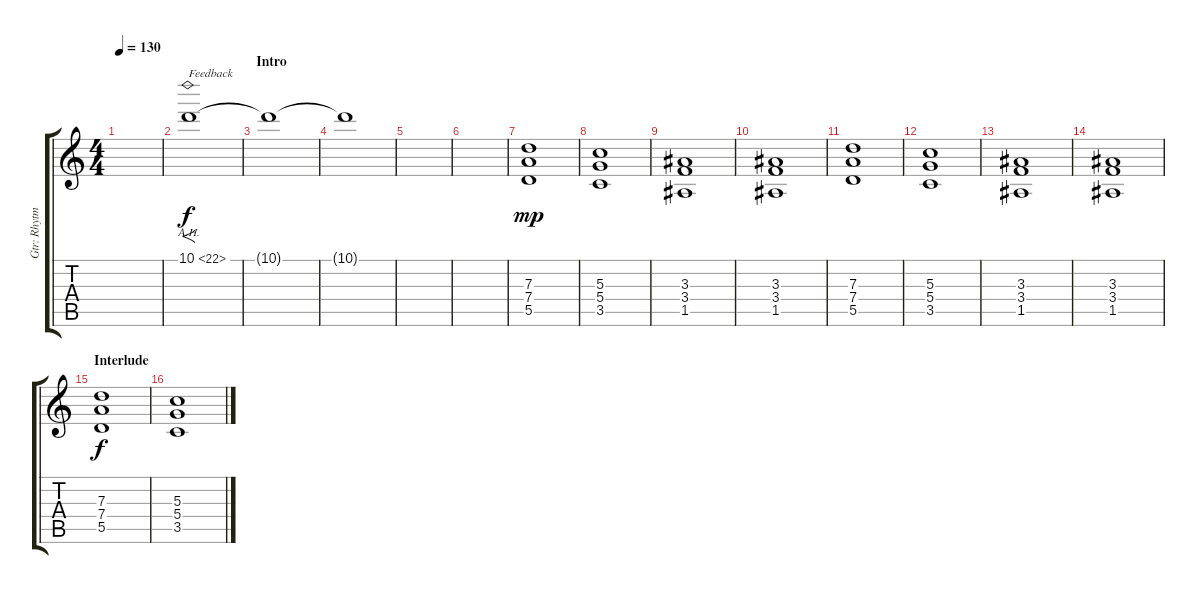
\track ("Gtr: Rhytm" "Gtr: Rhytm") {instrument distortionguitar}
\staff {score tabs}
\tuning (E4 B3 G3 D3 A2 E2) {hide}
\ts (4 4)
\tempo 130
\clef g2
\ks c
|
10.1{ah 12}.1{f txt "Feedback"} |
\section ("" "Intro")
10.1{t}.1{dy f volume 3} |
10.1{t}.1 |
|
|
(7.3 7.4 5.5).1{dy mp volume 15} |
(5.3 5.4 3.5).1 |
(3.3 3.4 1.5).1 |
(3.3 3.4 1.5).1 |
(7.3 7.4 5.5).1 |
(5.3 5.4 3.5).1 |
(3.3 3.4 1.5).1 |
(3.3 3.4 1.5).1 |
\section ("" "Interlude")
(7.3 7.4 5.5).1{dy f} |
(5.3 5.4 3.5).1
